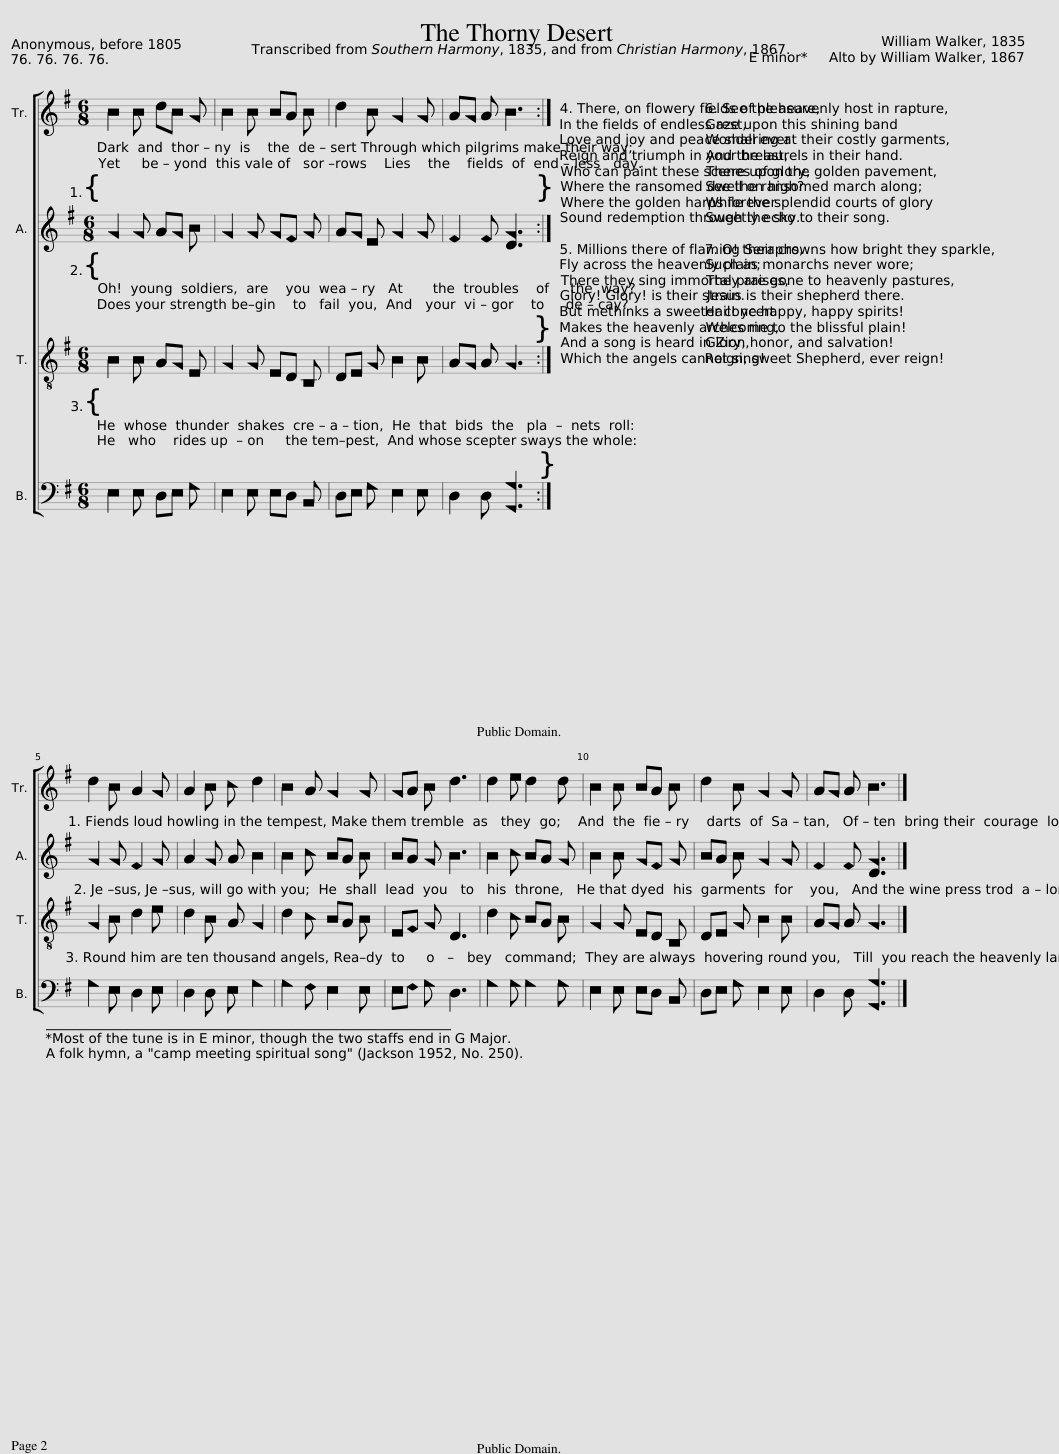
X:1
%%score [ 1 2 3 4 ]
L:1/8
Q:1/4=70
M:6/8
I:linebreak $
K:G
V:1 treble
V:2 treble
V:3 treble-8
V:4 bass
V:1
 B2 B dB G | B2 B BA B | d2 B G2 G | AG A B3 :|$ d2 B A2 G | %5
 A2 B c d2 | B2 A G2 G | GA B d3 | d2 e d2 d | B2 B BA B | %10
 d2 B G2 G | AG A B3 |] %12
V:2
 G2 G AG B | G2 G GF G | AG E G2 G | F2 F [DG]3 :|$ G2 G F2 G | %5
 A2 G A B2 | B2 c BA B | BA G B3 | B2 c BA G | B2 B GF G | %10
 BA B G2 G | F2 F [DG]3 |] %12
V:3
 B2 B AG E | G2 G ED B, | DE G B2 B | AG A G3 :|$ G2 B d2 e | %5
 d2 B A G2 | d2 c BA B | EF G D3 | d2 c BA B | G2 G ED B, | %10
 DE G B2 B | AG A G3 |] %12
V:4
 E,2 E, D,E, G, | E,2 E, E,D, B,, | D,E, G, E,2 E, | D,2 D, [G,,G,]3 :|$ G,2 E, D,2 E, | %5
 D,2 D, E, G,2 | G,2 F, E,2 E, | E,F, G, D,3 | G,2 G, G,2 G, | E,2 E, E,D, B,, | %10
 D,E, G, E,2 E, | D,2 D, [G,,G,]3 |] %12
